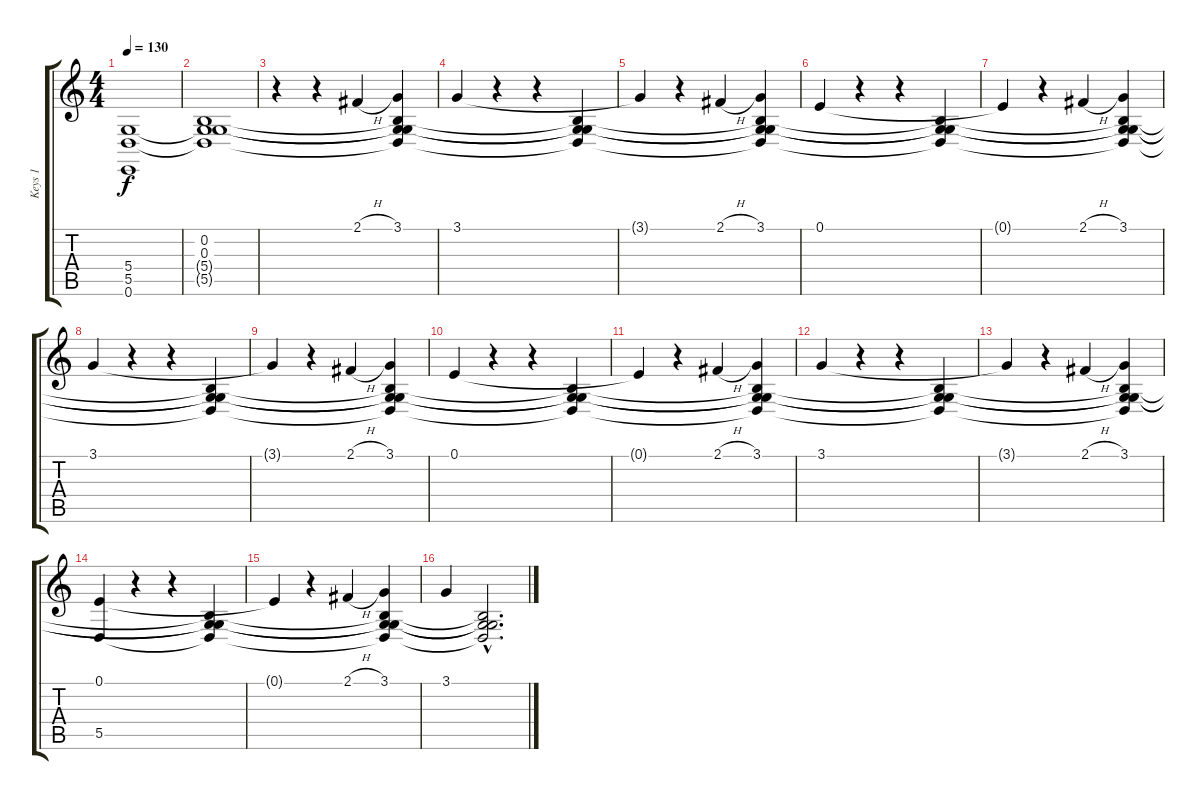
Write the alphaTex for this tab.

\track ("Keys 1" "Keys 1") {instrument synthstrings1}
\staff {score tabs}
\tuning (E4 B3 G3 D3 A2 E2) {hide}
\ts (4 4)
\tempo 130
\clef g2
\ks c
(5.4 5.5 0.6).1{dy f instrument synthstrings1} |
(0.2 0.3 5.4{t} 5.5{t}).1 |
r.4 r.4 2.1{h}.4 (3.1 0.2{t} 0.3{t} 5.4{t} 5.5{t}).4 |
3.1.4 r.4 r.4 (0.2{t} 0.3{t} 5.4{t} 5.5{t}).4 |
3.1{t}.4 r.4 2.1{h}.4 (3.1 0.2{t} 0.3{t} 5.4{t} 5.5{t}).4 |
0.1.4 r.4 r.4 (0.2{t} 0.3{t} 5.4{t} 5.5{t}).4 |
0.1{t}.4 r.4 2.1{h}.4 (3.1 0.2{t} 0.3{t} 5.4{t} 5.5{t}).4 |
3.1.4 r.4 r.4 (0.2{t} 0.3{t} 5.4{t} 5.5{t}).4 |
3.1{t}.4 r.4 2.1{h}.4 (3.1 0.2{t} 0.3{t} 5.4{t} 5.5{t}).4 |
0.1.4 r.4 r.4 (0.2{t} 0.3{t} 5.4{t} 5.5{t}).4 |
0.1{t}.4 r.4 2.1{h}.4 (3.1 0.2{t} 0.3{t} 5.4{t} 5.5{t}).4 |
3.1.4 r.4 r.4 (0.2{t} 0.3{t} 5.4{t} 5.5{t}).4 |
3.1{t}.4 r.4 2.1{h}.4 (3.1 0.2{t} 0.3{t} 5.4{t} 5.5{t}).4 |
(0.1 5.5).4 r.4 r.4 (0.2{t} 0.3{t} 5.4{t} 5.5{t}).4 |
0.1{t}.4 r.4 2.1{h}.4 (3.1 0.2{t} 0.3{t} 5.4{t} 5.5{t}).4 |
3.1.4 (0.2{hac t} 0.3{hac t} 5.4{hac t} 5.5{hac t}).2{d}
